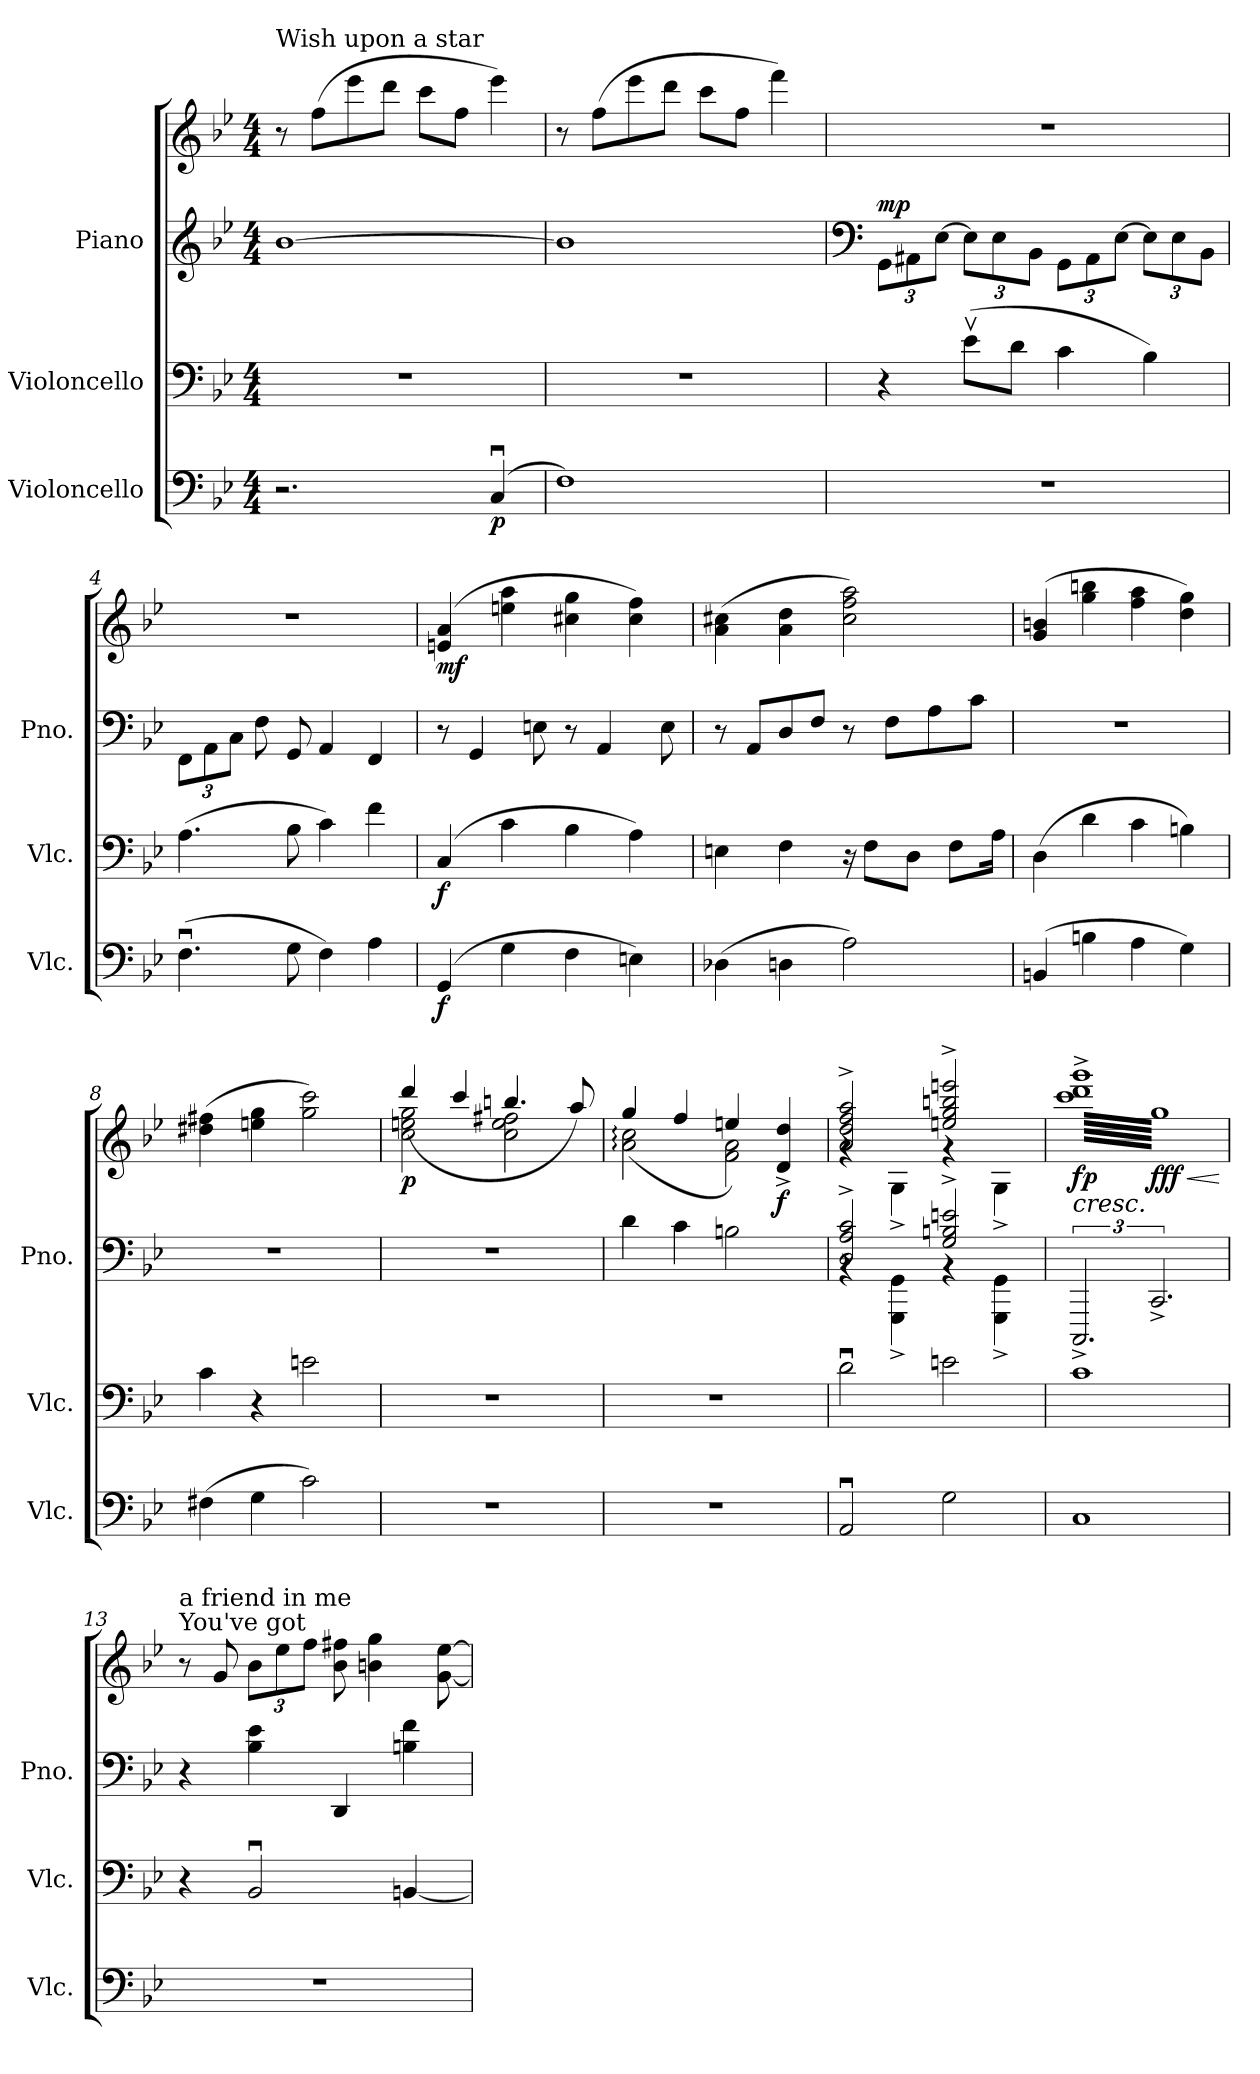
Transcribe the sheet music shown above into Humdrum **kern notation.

**kern	**dynam	**kern	**dynam	**kern	**kern	**dynam
*part3	*part3	*part2	*part2	*part1	*part1	*part1
*staff4	*staff4	*staff3	*staff3	*staff2	*staff1	*staff1/2
*I"Violoncello	*	*I"Violoncello	*	*I"Piano	*	*
*I'Vlc.	*	*I'Vlc.	*	*I'Pno.	*	*
*clefF4	*	*clefF4	*	*clefG2	*clefG2	*
*k[b-e-]	*	*k[b-e-]	*	*k[b-e-]	*k[b-e-]	*
*M4/4	*	*M4/4	*	*M4/4	*M4/4	*
*MM110	*	*MM110	*	*MM110	*MM110	*
=1	=1	=1	=1	=1	=1	=1
!	!	!	!	!	!LO:TX:a:t=Wish upon a star	!
!	!	!	!	!	!	!LO:DY:b=2
!	!	!	!	!	!	!LO:DY:n=1:b
2.r	.	1r	.	[1b-	8r	p mp
.	.	.	.	.	(8ff\L	.
.	.	.	.	.	8eee-\	.
.	.	.	.	.	8ddd\J	.
.	.	.	.	.	8ccc\L	.
.	.	.	.	.	8ff\J	.
!	!LO:DY:b	!	!	!	!	!
(4Cu/	p	.	.	.	4eee-\)	.
=2	=2	=2	=2	=2	=2	=2
1F)	.	1r	.	1b-]	8r	.
.	.	.	.	.	(8ff\L	.
.	.	.	.	.	8eee-\	.
.	.	.	.	.	8ddd\J	.
.	.	.	.	.	8ccc\L	.
.	.	.	.	.	8ff\J	.
.	.	.	.	.	4fff\)	.
=3	=3	=3	=3	=3	=3	=3
*	*	*	*	*clefF4	*	*
*	*	*	*	*Xbrackettup	*	*
!	!	!	!	!	!	!LO:DY:a=2
1r	.	4r	.	12GG\L	1r	mp
.	.	.	.	12AA#X\	.	.
.	.	.	.	[12E-\J	.	.
.	.	(8e-v\L	.	12E-\L]	.	.
.	.	.	.	12E-\	.	.
.	.	8d\J	.	.	.	.
.	.	.	.	12BB-\J	.	.
.	.	4c\	.	12GG\L	.	.
.	.	.	.	12AA#\	.	.
.	.	.	.	[12E-\J	.	.
.	.	4B-\)	.	12E-\L]	.	.
.	.	.	.	12E-\	.	.
.	.	.	.	12BB-\J	.	.
=4	=4	=4	=4	=4	=4	=4
(4.Fu\	.	(4.A\	.	12FF\L	1r	.
.	.	.	.	12AA\	.	.
.	.	.	.	12C\J	.	.
.	.	.	.	8F\	.	.
8G\	.	8B-\	.	8GG/	.	.
4F\)	.	4c\)	.	4AA/	.	.
4A\	.	4f\	.	4FF/	.	.
!!LO:LB:g=z
=5	=5	=5	=5	=5	=5	=5
!	!LO:DY:b	!	!LO:DY:b	!	!	!LO:DY:b
(4GG/	f	(4C/	f	8r	(4en/ 4a/	mf
.	.	.	.	4GG/	.	.
4G\	.	4c\	.	.	4een\ 4aa\	.
.	.	.	.	8En\	.	.
4F\	.	4B-\	.	8r	4cc#X\ 4gg\	.
.	.	.	.	4AA/	.	.
4En\)	.	4A\)	.	.	4cc#\ 4ff\)	.
.	.	.	.	8E\	.	.
=6	=6	=6	=6	=6	=6	=6
(4D-X\	.	4En\	.	8r	(4a\ 4cc#X\	.
.	.	.	.	8AA/L	.	.
4Dn\	.	4F\	.	8D/	4a\ 4dd\	.
.	.	.	.	8F/J	.	.
2A\)	.	16r	.	8r	2cc#\ 2ff\ 2aa\)	.
.	.	8F\L	.	.	.	.
.	.	.	.	8F\L	.	.
.	.	8D\J	.	.	.	.
.	.	.	.	8A\	.	.
.	.	8F\L	.	.	.	.
.	.	.	.	8c\J	.	.
.	.	16A\Jk	.	.	.	.
=7	=7	=7	=7	=7	=7	=7
(4BBn/	.	(4D\	.	1r	(4g/ 4bn/	.
4Bn\	.	4d\	.	.	4gg\ 4bbn\	.
4A\	.	4c\	.	.	4ff\ 4aa\	.
4G\)	.	4Bn\)	.	.	4dd\ 4gg\)	.
=8	=8	=8	=8	=8	=8	=8
(4F#X\	.	4c\	.	1r	(4dd#X\ 4ff#X\	.
4G\	.	4r	.	.	4een\ 4gg\	.
2c\)	.	2en\	.	.	2gg\ 2ccc\)	.
=9	=9	=9	=9	=9	=9	=9
*	*	*	*	*	*^	*
!	!	!	!	!	!	!	!LO:DY:b
1r	.	1r	.	1r	2cc\ 2een\ 2gg\	(4ddd/	p
.	.	.	.	.	.	4ccc/	.
.	.	.	.	.	2cc\ 2ee\ 2ff#X\	4.bbn/	.
.	.	.	.	.	.	8aa/)	.
=10	=10	=10	=10	=10	=10	=10	=10
1r	.	1r	.	4d\	2a\: 2cc\:	(4gg/	.
.	.	.	.	4c\	.	4ff/	.
.	.	.	.	2Bn\	2f\ 2a\	4een/)	.
!	!	!	!	!	!	!	!LO:DY:b
.	.	.	.	.	.	4d/^ 4dd/^	f
!!LO:LB:g=z	!!
=11	=11	=11	=11	=11	=11	=11	=11
*	*	*	*	*^	*	*	*
2AAu/	.	2du\	.	2D/^ 2A/^ 2c/^	4rBB	2a/^ 2dd/^ 2ff/^ 2aa/^	4rg	.
.	.	.	.	.	4GGG\^ 4GG\^	.	4G^\	.
2G\	.	2en\	.	2G/^ 2Bn/^ 2en/^	4rBB	2een/^ 2gg/^ 2bbn/^ 2eeen/^	4rg	.
.	.	.	.	.	4GGG\^ 4GG\^	.	4G^\	.
*	*	*	*	*v	*v	*	*	*
*	*	*	*	*	*v	*v	*
=12	=12	=12	=12	=12	=12	=12
*	*	*	*	*brackettup	*	*
*	*	*	*	*^	*^	*
!	!	!	!	!LO:N:head=open	!	!	!	!LO:HP:b
!	!	!	!	!	!	!	!	!LO:DY:n=1:b
*	*	*	*	*v	*v	*	*	*
*	*	*	*	*	*v	*v	*
*	*	*	*	*	*tremolo	*
1C	.	1c	.	3.CCC^	64ccc^ 64ddd^ 64ggg^LLLL	< fp
.	.	.	.	.	64gg^Z	.
.	.	.	.	.	64ccc^ 64ddd^ 64ggg^	.
.	.	.	.	.	64gg^Z	.
.	.	.	.	.	64ccc^ 64ddd^ 64ggg^	.
.	.	.	.	.	64gg^Z	.
.	.	.	.	.	64ccc^ 64ddd^ 64ggg^	.
.	.	.	.	.	64gg^Z	.
.	.	.	.	.	64ccc^ 64ddd^ 64ggg^	.
.	.	.	.	.	64gg^Z	.
.	.	.	.	.	64ccc^ 64ddd^ 64ggg^	.
.	.	.	.	.	64gg^Z	.
.	.	.	.	.	64ccc^ 64ddd^ 64ggg^	.
.	.	.	.	.	64gg^Z	.
.	.	.	.	.	64ccc^ 64ddd^ 64ggg^	.
.	.	.	.	.	64gg^Z	.
.	.	.	.	.	64ccc^ 64ddd^ 64ggg^	.
.	.	.	.	.	64gg^Z	.
.	.	.	.	.	64ccc^ 64ddd^ 64ggg^	.
.	.	.	.	.	64gg^Z	.
.	.	.	.	.	64ccc^ 64ddd^ 64ggg^	.
.	.	.	.	.	64gg^Z	.
.	.	.	.	.	64ccc^ 64ddd^ 64ggg^	.
.	.	.	.	.	64gg^Z	.
.	.	.	.	.	64ccc^ 64ddd^ 64ggg^	.
.	.	.	.	.	64gg^Z	.
.	.	.	.	.	64ccc^ 64ddd^ 64ggg^	.
.	.	.	.	.	64gg^Z	.
.	.	.	.	.	64ccc^ 64ddd^ 64ggg^	.
.	.	.	.	.	64gg^Z	.
.	.	.	.	.	64ccc^ 64ddd^ 64ggg^	.
.	.	.	.	.	64gg^Z	.
!	!	!	!	!	!	!LO:HP:b
!	!	!	!	!	!	!LO:DY:n=2:b
.	.	.	.	3.CC^	64ccc^ 64ddd^ 64ggg^	< fff
.	.	.	.	.	64gg^Z	.
.	.	.	.	.	64ccc^ 64ddd^ 64ggg^	.
.	.	.	.	.	64gg^Z	.
.	.	.	.	.	64ccc^ 64ddd^ 64ggg^	.
.	.	.	.	.	64gg^Z	.
.	.	.	.	.	64ccc^ 64ddd^ 64ggg^	.
.	.	.	.	.	64gg^Z	.
.	.	.	.	.	64ccc^ 64ddd^ 64ggg^	.
.	.	.	.	.	64gg^Z	.
.	.	.	.	.	64ccc^ 64ddd^ 64ggg^	.
.	.	.	.	.	64gg^Z	.
.	.	.	.	.	64ccc^ 64ddd^ 64ggg^	.
.	.	.	.	.	64gg^Z	.
.	.	.	.	.	64ccc^ 64ddd^ 64ggg^	.
.	.	.	.	.	64gg^Z	.
.	.	.	.	.	64ccc^ 64ddd^ 64ggg^	.
.	.	.	.	.	64gg^Z	.
.	.	.	.	.	64ccc^ 64ddd^ 64ggg^	.
.	.	.	.	.	64gg^Z	.
.	.	.	.	.	64ccc^ 64ddd^ 64ggg^	.
.	.	.	.	.	64gg^Z	.
.	.	.	.	.	64ccc^ 64ddd^ 64ggg^	.
.	.	.	.	.	64gg^Z	.
.	.	.	.	.	64ccc^ 64ddd^ 64ggg^	.
.	.	.	.	.	64gg^Z	.
.	.	.	.	.	64ccc^ 64ddd^ 64ggg^	.
.	.	.	.	.	64gg^Z	.
.	.	.	.	.	64ccc^ 64ddd^ 64ggg^	.
.	.	.	.	.	64gg^Z	.
.	.	.	.	.	64ccc^ 64ddd^ 64ggg^	.
.	.	.	.	.	64gg^ZJJJJ	.
*	*	*	*	*	*Xtremolo	*
.	.	.	.	.	.	[ [
=13	=13	=13	=13	=13	=13	=13
*	*	*	*	*	*MM120	*
!	!	!	!	!	!LO:TX:a:t=You've got	!
!	!	!	!	!	!LO:TX:a:t=a friend in me	!
1r	.	4r	.	4r	8r	.
.	.	.	.	.	.	.
.	.	.	.	.	.	.
.	.	.	.	.	.	.
.	.	.	.	.	.	.
.	.	.	.	.	.	.
.	.	.	.	.	.	.
.	.	.	.	.	.	.
.	.	.	.	.	8g/	.
.	.	.	.	.	.	.
.	.	.	.	.	.	.
.	.	.	.	.	.	.
.	.	.	.	.	.	.
.	.	.	.	.	.	.
.	.	.	.	.	.	.
.	.	.	.	.	.	.
*	*	*	*	*	*Xbrackettup	*
.	.	2BB-u/	.	4B-\ 4e-\	12b-\L	.
.	.	.	.	.	.	.
.	.	.	.	.	.	.
.	.	.	.	.	.	.
.	.	.	.	.	.	.
.	.	.	.	.	.	.
.	.	.	.	.	12ee-\	.
.	.	.	.	.	.	.
.	.	.	.	.	.	.
.	.	.	.	.	.	.
.	.	.	.	.	.	.
.	.	.	.	.	.	.
.	.	.	.	.	12ff\J	.
.	.	.	.	.	.	.
.	.	.	.	.	.	.
.	.	.	.	.	.	.
.	.	.	.	.	.	.
.	.	.	.	.	.	.
.	.	.	.	4DD/	8b-\ 8ff#X\	.
.	.	.	.	.	4bn\ 4gg\	.
.	.	[4BBn/	.	4Bn\ 4f\	.	.
.	.	.	.	.	[8g\ [8ee-\	.
=	=	=	=	=	=	=
*-	*-	*-	*-	*-	*-	*-
